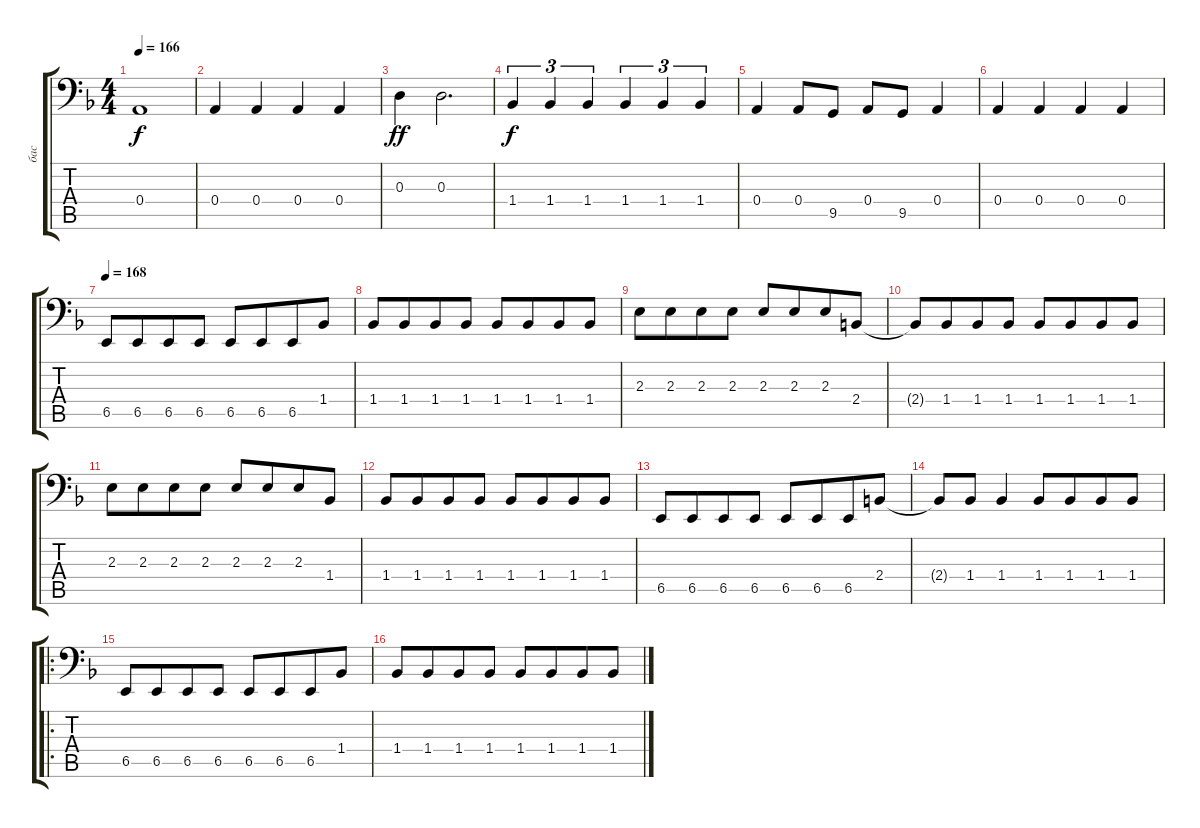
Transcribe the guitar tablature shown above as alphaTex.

\track ("бас" "бас") {instrument electricbassfinger}
\staff {score tabs}
\tuning (C3 G2 D2 A1 Bb0 C0) {hide}
\ts (4 4)
\tempo 166
\clef f4
\ks dminor
0.4.1{dy f} |
0.4.4 0.4.4 0.4.4 0.4.4 |
0.3.4{dy ff} 0.3.2{d} |
1.4.4{tu (3 2) dy f} 1.4.4{tu (3 2)} 1.4.4{tu (3 2)} 1.4.4{tu (3 2)} 1.4.4{tu (3 2)} 1.4.4{tu (3 2)} |
0.4.4 0.4.8 9.5.8{beam split} 0.4.8 9.5.8 0.4.4 |
0.4.4 0.4.4 0.4.4 0.4.4 |
\tempo 168
6.5.8 6.5.8{beam merge} 6.5.8 6.5.8 6.5.8 6.5.8{beam merge} 6.5.8 1.4.8 |
1.4.8 1.4.8{beam merge} 1.4.8 1.4.8 1.4.8 1.4.8{beam merge} 1.4.8 1.4.8 |
2.3.8 2.3.8{beam merge} 2.3.8 2.3.8 2.3.8 2.3.8{beam merge} 2.3.8 2.4.8 |
2.4{t}.8 1.4.8{beam merge} 1.4.8 1.4.8 1.4.8 1.4.8{beam merge} 1.4.8 1.4.8 |
2.3.8 2.3.8{beam merge} 2.3.8 2.3.8 2.3.8 2.3.8{beam merge} 2.3.8 1.4.8 |
1.4.8 1.4.8{beam merge} 1.4.8 1.4.8 1.4.8 1.4.8{beam merge} 1.4.8 1.4.8 |
6.5.8 6.5.8{beam merge} 6.5.8 6.5.8 6.5.8 6.5.8{beam merge} 6.5.8 2.4.8 |
2.4{t}.8 1.4.8 1.4.4 1.4.8 1.4.8{beam merge} 1.4.8 1.4.8 |
\ro
6.5.8 6.5.8{beam merge} 6.5.8 6.5.8 6.5.8 6.5.8{beam merge} 6.5.8 1.4.8 |
1.4.8 1.4.8{beam merge} 1.4.8 1.4.8 1.4.8 1.4.8{beam merge} 1.4.8 1.4.8
